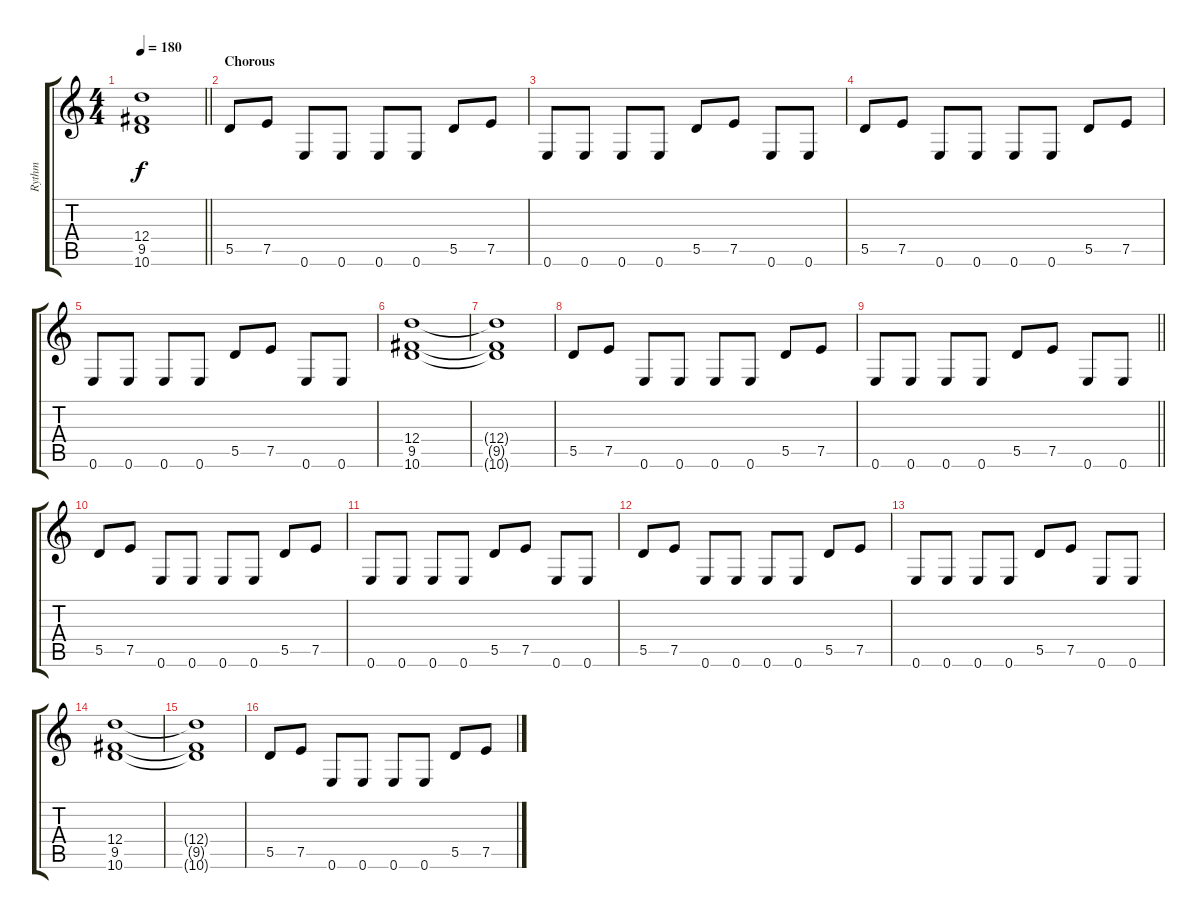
\track ("Rythm" "Rythm") {instrument distortionguitar}
\staff {score tabs}
\tuning (E4 B3 G3 D3 A2 E2) {hide}
\ts (4 4)
\tempo 180
\clef g2
\barLineRight lightlight
\ks c
(12.4 9.5 10.6).1{dy f} |
\section ("" "Chorous")
5.5.8 7.5.8 0.6.8 0.6.8 0.6.8 0.6.8 5.5.8 7.5.8 |
0.6.8 0.6.8 0.6.8 0.6.8 5.5.8 7.5.8 0.6.8 0.6.8 |
5.5.8 7.5.8 0.6.8 0.6.8 0.6.8 0.6.8 5.5.8 7.5.8 |
0.6.8 0.6.8 0.6.8 0.6.8 5.5.8 7.5.8 0.6.8 0.6.8 |
(12.4 9.5 10.6).1 |
(12.4{t} 9.5{t} 10.6{t}).1 |
5.5.8 7.5.8 0.6.8 0.6.8 0.6.8 0.6.8 5.5.8 7.5.8 |
\barLineRight lightlight
0.6.8 0.6.8 0.6.8 0.6.8 5.5.8 7.5.8 0.6.8 0.6.8 |
\section ("" "")
5.5.8 7.5.8 0.6.8 0.6.8 0.6.8 0.6.8 5.5.8 7.5.8 |
0.6.8 0.6.8 0.6.8 0.6.8 5.5.8 7.5.8 0.6.8 0.6.8 |
5.5.8 7.5.8 0.6.8 0.6.8 0.6.8 0.6.8 5.5.8 7.5.8 |
0.6.8 0.6.8 0.6.8 0.6.8 5.5.8 7.5.8 0.6.8 0.6.8 |
(12.4 9.5 10.6).1 |
(12.4{t} 9.5{t} 10.6{t}).1 |
5.5.8 7.5.8 0.6.8 0.6.8 0.6.8 0.6.8 5.5.8 7.5.8
